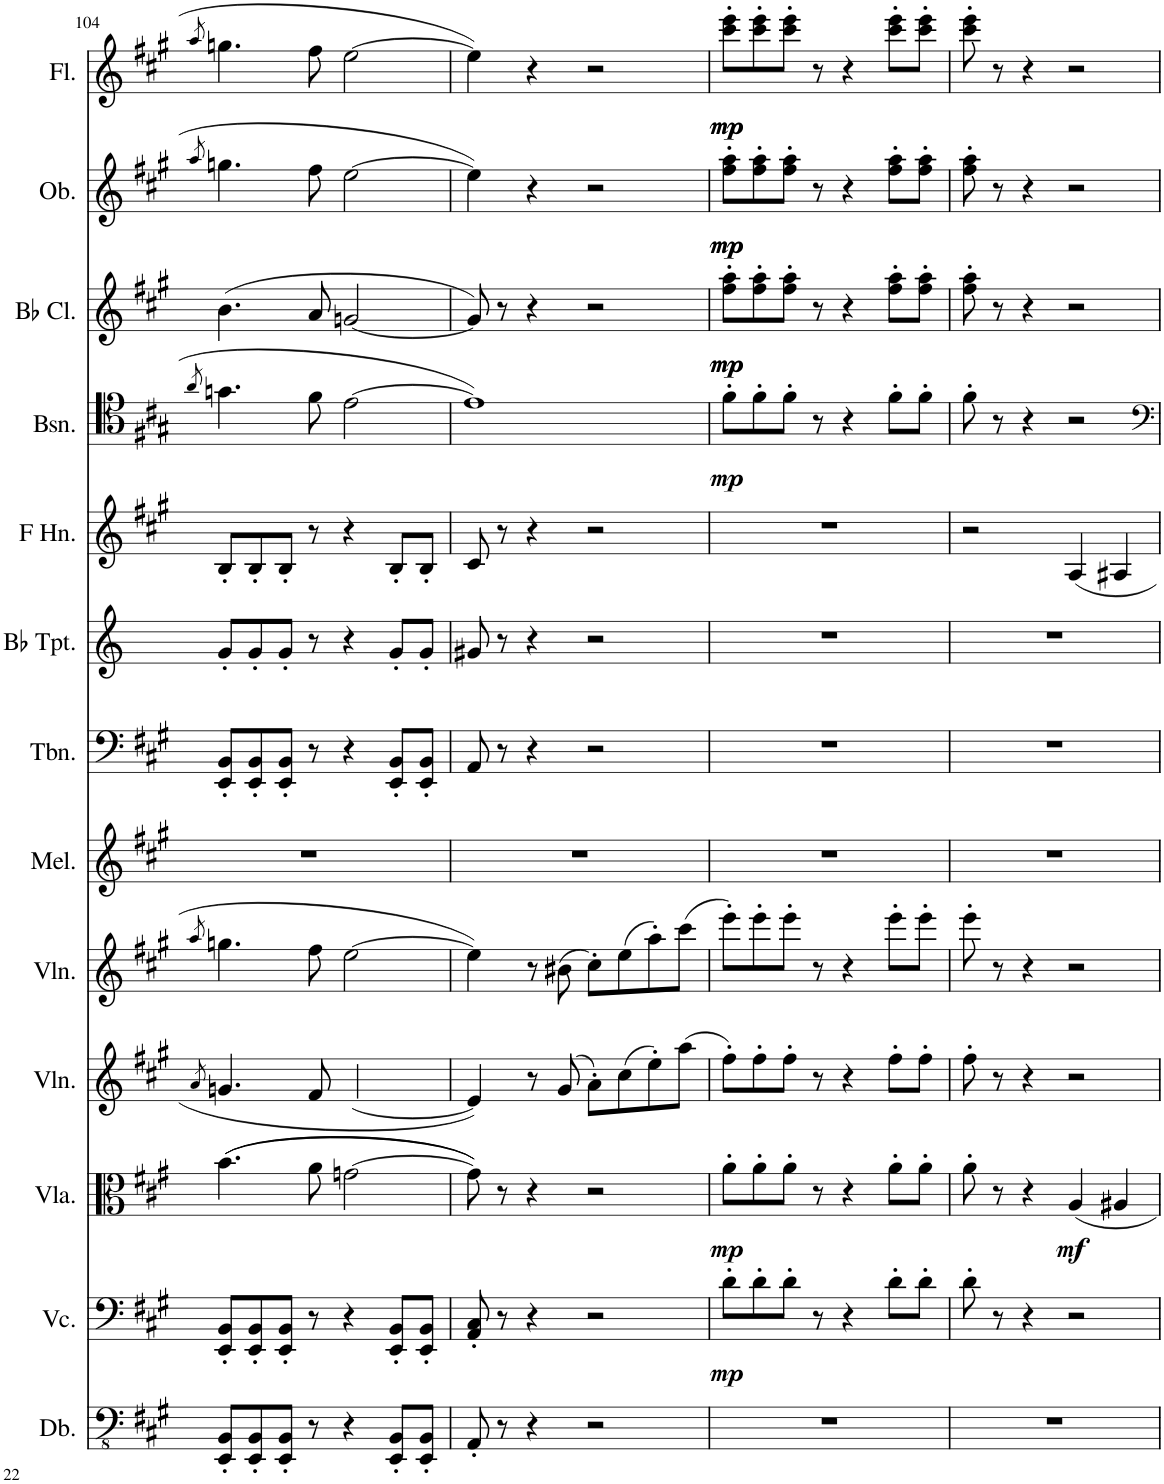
**kern	**kern	**dynam	**kern	**dynam	**kern	**kern	**kern	**kern	**kern	**kern	**kern	**dynam	**kern	**dynam	**kern	**dynam	**kern	**dynam
*part13	*part12	*part12	*part11	*part11	*part10	*part9	*part8	*part7	*part6	*part5	*part4	*part4	*part3	*part3	*part2	*part2	*part1	*part1
*staff13	*staff12	*staff12	*staff11	*staff11	*staff10	*staff9	*staff8	*staff7	*staff6	*staff5	*staff4	*staff4	*staff3	*staff3	*staff2	*staff2	*staff1	*staff1
*I"Double Bass	*I"Violoncello	*	*I"Viola	*	*I"Violin	*I"Violin	*I"Melodica	*I"Trombone	*I"Bb Trumpet	*I"Horn in F	*I"Bassoon	*	*I"Bb Clarinet	*	*I"Oboe	*	*I"Flute	*
*I'Db.	*I'Vc.	*	*I'Vla.	*	*I'Vln.	*I'Vln.	*I'Mel.	*I'Tbn.	*I'Bb Tpt.	*	*I'Bsn.	*	*I'Bb Cl.	*	*I'Ob.	*	*I'Fl.	*
!!LO:PB:g=z
*clefFv4	*clefF4	*	*clefC3	*	*clefG2	*clefG2	*clefG2	*clefF4	*clefG2	*clefG2	*clefC4	*	*clefG2	*	*clefG2	*	*clefG2	*
*ITrd7c12	*	*	*	*	*	*	*	*	*ITrd1c2	*ITrd4c7	*	*	*ITrd1c2	*	*	*	*	*
*k[f#c#g#]	*k[f#c#g#]	*	*k[f#c#g#]	*	*k[f#c#g#]	*k[f#c#g#]	*k[f#c#g#]	*k[f#c#g#]	*k[]	*k[f#c#g#]	*k[f#c#g#]	*	*k[f#c#g#]	*	*k[f#c#g#]	*	*k[f#c#g#]	*
*M4/4	*M4/4	*	*M4/4	*	*M4/4	*M4/4	*M4/4	*M4/4	*M4/4	*M4/4	*M4/4	*	*M4/4	*	*M4/4	*	*M4/4	*
=104	=104	=104	=104	=104	=104	=104	=104	=104	=104	=104	=104	=104	=104	=104	=104	=104	=104	=104
.	.	.	.	.	8qa/	8qaa/	.	.	.	.	8qa/	.	.	.	8qaa/	.	8qaa/	.
8EEE/' 8BBB/'L	8EE/' 8BB/'L	.	((4.b\	.	4.gn/	4.ggn\	1r	8EE/' 8BB/'L	8g'/L	8B'/L	4.gn\	.	(4.b\	.	4.ggn\	.	4.ggn\	.
8EEE/' 8BBB/'	8EE/' 8BB/'	.	.	.	.	.	.	8EE/' 8BB/'	8g'/	8B'/	.	.	.	.	.	.	.	.
8EEE/' 8BBB/'J	8EE/' 8BB/'J	.	.	.	.	.	.	8EE/' 8BB/'J	8g'/J	8B'/J	.	.	.	.	.	.	.	.
8r	8r	.	8a\	.	8f#/	8ff#\	.	8r	8r	8r	8f#\	.	8a/	.	8ff#\	.	8ff#\	.
4r	4r	.	[2gn\	.	[2e/	[2ee\	.	4r	4r	4r	[2e\	.	[2gn/	.	[2ee\	.	[2ee\	.
8EEE/' 8BBB/'L	8EE/' 8BB/'L	.	.	.	.	.	.	8EE/' 8BB/'L	8g'/L	8B'/L	.	.	.	.	.	.	.	.
8EEE/' 8BBB/'J	8EE/' 8BB/'J	.	.	.	.	.	.	8EE/' 8BB/'J	8g'/J	8B'/J	.	.	.	.	.	.	.	.
=105	=105	=105	=105	=105	=105	=105	=105	=105	=105	=105	=105	=105	=105	=105	=105	=105	=105	=105
8AAA'/	8AA/' 8C#/'	.	8g\]))	.	4e/]	4ee\]	1r	8AA/	8g#X/	8c#/	1e]	.	8g/])	.	4ee\]	.	4ee\]	.
8r	8r	.	8r	.	.	.	.	8r	8r	8r	.	.	8r	.	.	.	.	.
4r	4r	.	4r	.	8r	8r	.	4r	4r	4r	.	.	4r	.	4r	.	4r	.
.	.	.	.	.	(8g#/	(8b#X\	.	.	.	.	.	.	.	.	.	.	.	.
2r	2r	.	2r	.	8a'\L)	8cc#'\L)	.	2r	2r	2r	.	.	2r	.	2r	.	2r	.
.	.	.	.	.	(8cc#\	(8ee\	.	.	.	.	.	.	.	.	.	.	.	.
.	.	.	.	.	8ee'\)	8aa'\)	.	.	.	.	.	.	.	.	.	.	.	.
.	.	.	.	.	(8aa\J	(8ccc#\J	.	.	.	.	.	.	.	.	.	.	.	.
=106	=106	=106	=106	=106	=106	=106	=106	=106	=106	=106	=106	=106	=106	=106	=106	=106	=106	=106
!	!	!LO:DY:b	!	!LO:DY:b	!	!	!	!	!	!	!	!LO:DY:b	!	!LO:DY:b	!	!	!	!
!	!	!	!	!	!	!	!	!	!	!	!	!	!	!LO:DY:n=1:b	!	!LO:DY:b	!	!
!	!	!	!	!	!	!	!	!	!	!	!	!	!	!	!	!LO:DY:n=1:b	!	!LO:DY:b
!	!	!	!	!	!	!	!	!	!	!	!	!	!	!	!	!	!	!LO:DY:n=1:b
1r	8d'\L	mp	8a'\L	mp	8ff#'\L)	8eee'\L)	1r	1r	1r	1r	8f#'\L	mp	8ff#\' 8aa\'L	mp mp	8ff#\' 8aa\'L	mp mp	8ccc#\' 8eee\'L	mp mp
.	8d'\	.	8a'\	.	8ff#'\	8eee'\	.	.	.	.	8f#'\	.	8ff#\' 8aa\'	.	8ff#\' 8aa\'	.	8ccc#\' 8eee\'	.
.	8d'\J	.	8a'\J	.	8ff#'\J	8eee'\J	.	.	.	.	8f#'\J	.	8ff#\' 8aa\'J	.	8ff#\' 8aa\'J	.	8ccc#\' 8eee\'J	.
.	8r	.	8r	.	8r	8r	.	.	.	.	8r	.	8r	.	8r	.	8r	.
.	4r	.	4r	.	4r	4r	.	.	.	.	4r	.	4r	.	4r	.	4r	.
.	8d'\L	.	8a'\L	.	8ff#'\L	8eee'\L	.	.	.	.	8f#'\L	.	8ff#\' 8aa\'L	.	8ff#\' 8aa\'L	.	8ccc#\' 8eee\'L	.
.	8d'\J	.	8a'\J	.	8ff#'\J	8eee'\J	.	.	.	.	8f#'\J	.	8ff#\' 8aa\'J	.	8ff#\' 8aa\'J	.	8ccc#\' 8eee\'J	.
=107	=107	=107	=107	=107	=107	=107	=107	=107	=107	=107	=107	=107	=107	=107	=107	=107	=107	=107
1r	8d'\	.	8a'\	.	8ff#'\	8eee'\	1r	1r	1r	2r	8f#'\	.	8ff#\' 8aa\'	.	8ff#\' 8aa\'	.	8ccc#\' 8eee\'	.
.	8r	.	8r	.	8r	8r	.	.	.	.	8r	.	8r	.	8r	.	8r	.
.	4r	.	4r	.	4r	4r	.	.	.	.	4r	.	4r	.	4r	.	4r	.
!	!	!	!	!LO:DY:b	!	!	!	!	!	!	!	!	!	!	!	!	!	!
.	2r	.	4A/	mf	2r	2r	.	.	.	4A/	2r	.	2r	.	2r	.	2r	.
.	.	.	4A#X/	.	.	.	.	.	.	4A#X/	.	.	.	.	.	.	.	.
=	=	=	=	=	=	=	=	=	=	=	=	=	=	=	=	=	=	=
*-	*-	*-	*-	*-	*-	*-	*-	*-	*-	*-	*-	*-	*-	*-	*-	*-	*-	*-
